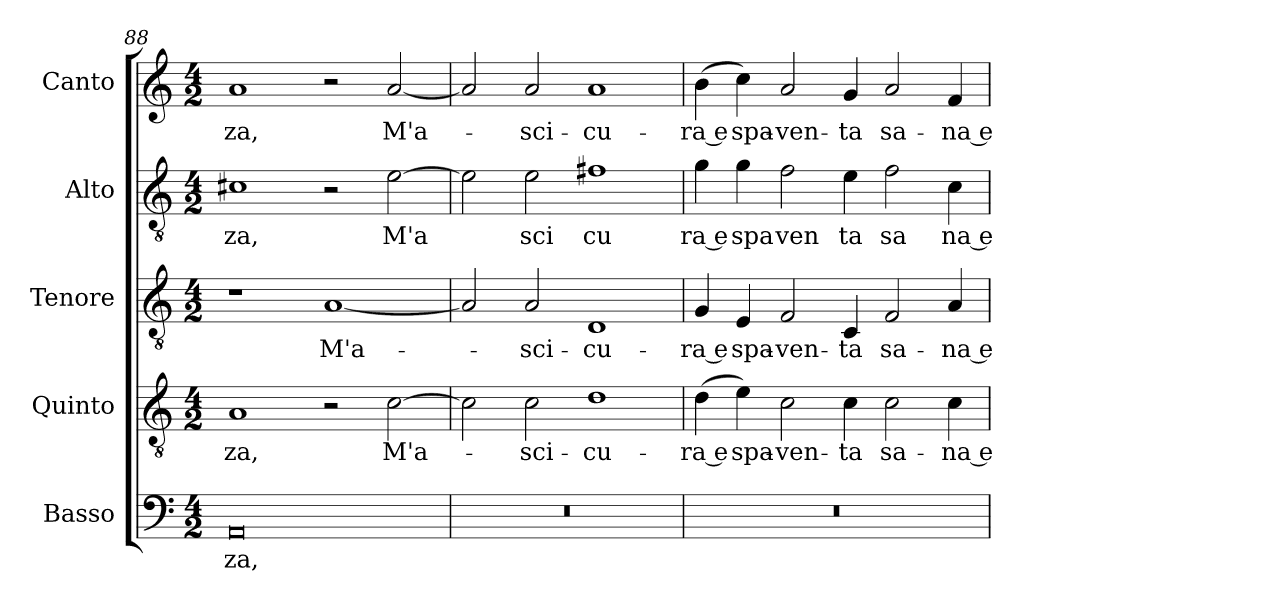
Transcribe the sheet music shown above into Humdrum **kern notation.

**kern	**text	**kern	**text	**kern	**text	**kern	**text	**kern	**text
*part5	*part5	*part4	*part4	*part3	*part3	*part2	*part2	*part1	*part1
*staff5	*staff5	*staff4	*staff4	*staff3	*staff3	*staff2	*staff2	*staff1	*staff1
*I"Basso	*	*I"Quinto	*	*I"Tenore	*	*I"Alto	*	*I"Canto	*
*I'Basso	*	*I'Quinto	*	*I'Tenore	*	*I'Alto	*	*I'Canto	*
*clefF4	*	*clefGv2	*	*clefGv2	*	*clefGv2	*	*clefG2	*
*	*	*	*	*k[]	*	*	*	*	*
*	*	*	*	*C:	*	*	*	*	*
*M4/2	*	*M4/2	*	*M4/2	*	*M4/2	*	*M4/2	*
=88	=88	=88	=88	=88	=88	=88	=88	=88	=88
!	!LO:LY:b:cj	!	!LO:LY:b:cj	!	!	!	!LO:LY:b:cj	!	!LO:LY:b:cj
0AA	za,	1A	-za,	1r	.	1c#X	za,	1a	-za,
!	!	!	!	!	!LO:LY:b	!	!	!	!
.	.	2r	.	[<1A	M'a-	2r	.	2r	.
!	!	!	!LO:LY:b	!	!	!	!LO:LY:b	!	!LO:LY:b
.	.	[>2c\	M'a-	.	.	[>2e\	M'a	[<2a/	M'a-
=89	=89	=89	=89	=89	=89	=89	=89	=89	=89
0r	.	2c\]	.	2A/]	.	2e\]	.	2a/]	.
!	!	!	!LO:LY:b:cj	!	!LO:LY:b:cj	!	!LO:LY:b:cj	!	!LO:LY:b:cj
.	.	2c\	-sci-	2A/	-sci-	2e\	sci	2a/	-sci-
!	!	!	!LO:LY:b:cj	!	!LO:LY:b:cj	!	!LO:LY:b:cj	!	!LO:LY:b:cj
.	.	1d	-cu-	1D	-cu-	1f#X	cu	1a	-cu-
=90	=90	=90	=90	=90	=90	=90	=90	=90	=90
!	!	!	!LO:LY:b:rj	!	!LO:LY:b:rj	!	!LO:LY:b:rj	!	!LO:LY:b:rj
0r	.	(<4d\	-ra e	4G/	-ra e	4g\	ra e	(<4b\	-ra e
!	!	!	!LO:LY:b:cj	!	!LO:LY:b:cj	!	!LO:LY:b:cj	!	!LO:LY:b:cj
.	.	4e\)	spa-	4E/	spa-	4g\	spa	4cc\)	spa-
!	!	!	!LO:LY:b:cj	!	!LO:LY:b:cj	!	!LO:LY:b:cj	!	!LO:LY:b:cj
.	.	2c\	-ven-	2F/	-ven-	2f\	ven	2a/	-ven-
!	!	!	!LO:LY:b:cj	!	!LO:LY:b:cj	!	!LO:LY:b:cj	!	!LO:LY:b:cj
.	.	4c\	-ta	4C/	-ta	4e\	ta	4g/	-ta
!	!	!	!LO:LY:b:cj	!	!LO:LY:b:cj	!	!LO:LY:b:cj	!	!LO:LY:b:cj
.	.	2c\	sa-	2F/	sa-	2f\	sa	2a/	sa-
!	!	!	!LO:LY:b:rj	!	!LO:LY:b:rj	!	!LO:LY:b:rj	!	!LO:LY:b:rj
.	.	4c\	-na e	4A/	-na e	4c\	na e	4f/	-na e
=	=	=	=	=	=	=	=	=	=
*-	*-	*-	*-	*-	*-	*-	*-	*-	*-
